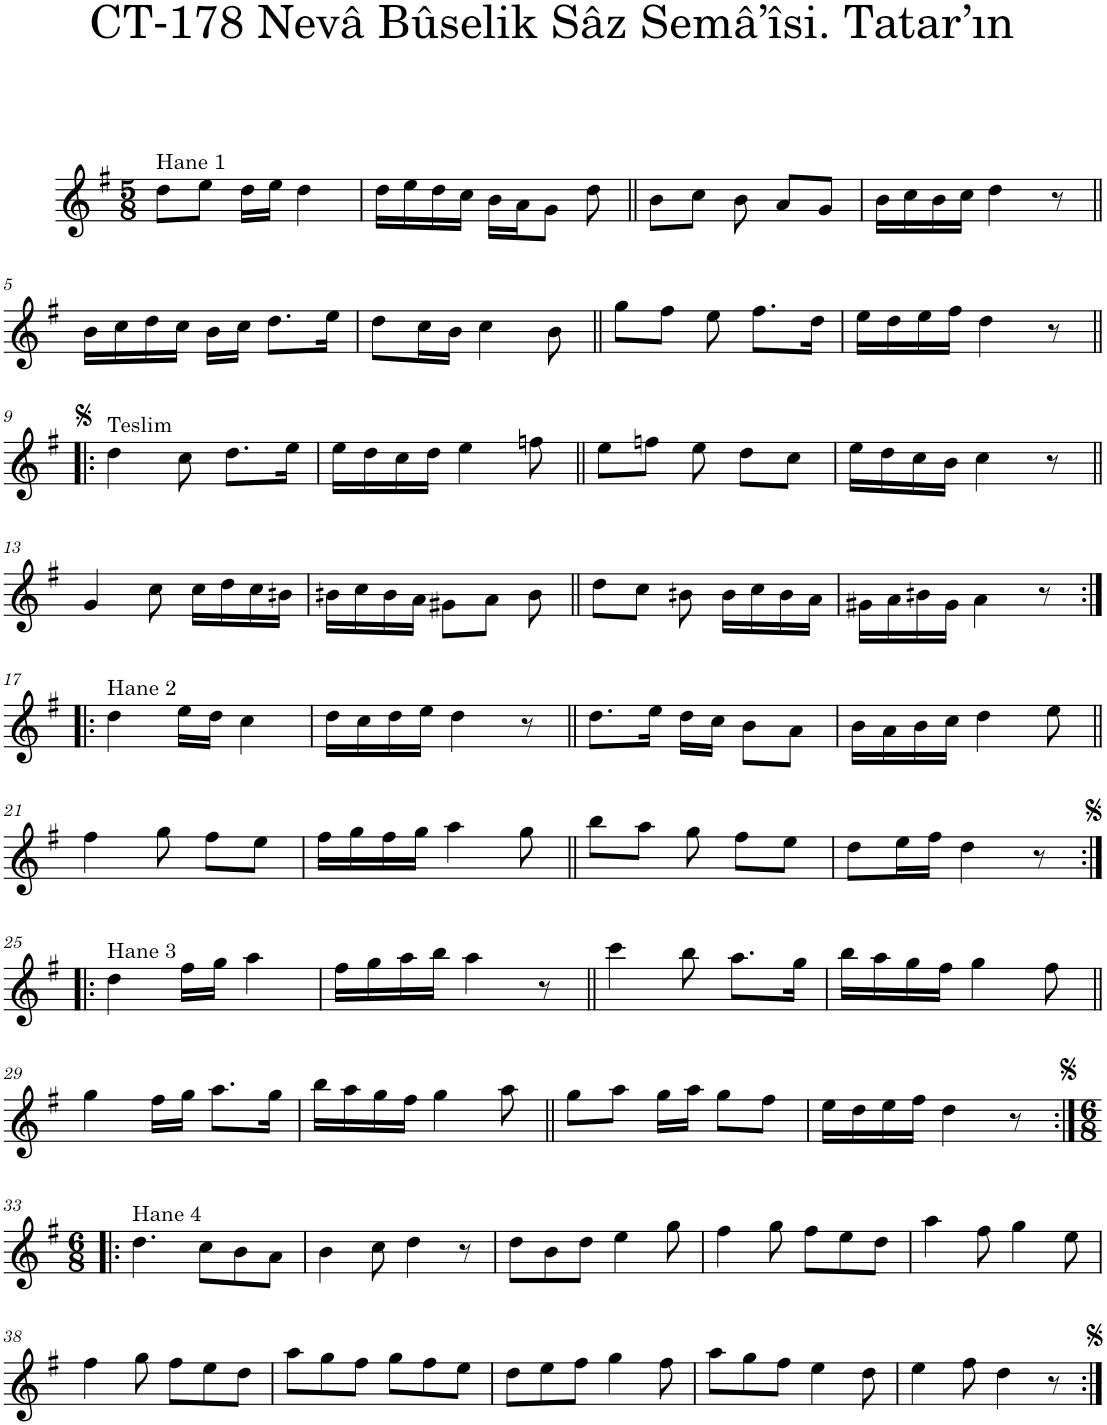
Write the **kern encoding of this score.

**kern
*part1
*staff1
*I"Voice
*I'Vo.
*clefG2
*k[f#]
*M5/8
=1
!LO:TX:a:t=Hane 1
8dd\L
8ee\J
16dd\LL
16ee\JJ
4dd\
=2
16dd\LL
16ee\
16dd\
16cc\JJ
16b\LL
16a\J
8g\J
8dd\
=3||
8b\L
8cc\J
8b\
8a/L
8g/J
=4
16b\LL
16cc\
16b\
16cc\JJ
4dd\
8r
!!LO:LB:g=z
=5||
16b\LL
16cc\
16dd\
16cc\JJ
16b\LL
16cc\JJ
8.dd\L
16ee\Jk
=6
8dd\L
16cc\L
16b\JJ
4cc\
8b\
=7||
8gg\L
8ff#\J
8ee\
8.ff#\L
16dd\Jk
=8
16ee\LL
16dd\
16ee\
16ff#\JJ
4dd\
8r
!!LO:LB:g=z
=9!|:
!LO:TX:a:t=Teslim
4dd\
8cc\
8.dd\L
16ee\Jk
=10
16ee\LL
16dd\
16cc\
16dd\JJ
4ee\
8ffn\
=11||
8ee\L
8ffn\J
8ee\
8dd\L
8cc\J
=12
16ee\LL
16dd\
16cc\
16b\JJ
4cc\
8r
!!LO:LB:g=z
=13||
4g/
8cc\
16cc\LL
16dd\
16cc\
16bn\JJ
=14
16bn\LL
16cc\
16b\
16a\JJ
8g#X\L
8a\J
8b\
=15||
8dd\L
8cc\J
8bn\
16b\LL
16cc\
16b\
16a\JJ
=16
16g#X\LL
16a\
16bn\
16g#\JJ
4a\
8r
!!LO:LB:g=z
=17:|!|:
!LO:TX:a:t=Hane 2
4dd\
16ee\LL
16dd\JJ
4cc\
=18
16dd\LL
16cc\
16dd\
16ee\JJ
4dd\
8r
=19||
8.dd\L
16ee\Jk
16dd\LL
16cc\JJ
8b\L
8a\J
=20
16b\LL
16a\
16b\
16cc\JJ
4dd\
8ee\
!!LO:LB:g=z
=21||
4ff#\
8gg\
8ff#\L
8ee\J
=22
16ff#\LL
16gg\
16ff#\
16gg\JJ
4aa\
8gg\
=23||
8bb\L
8aa\J
8gg\
8ff#\L
8ee\J
=24
8dd\L
16ee\L
16ff#\JJ
4dd\
8r
!!LO:LB:g=z
=25:|!|:
!LO:TX:a:t=Hane 3
4dd\
16ff#\LL
16gg\JJ
4aa\
=26
16ff#\LL
16gg\
16aa\
16bb\JJ
4aa\
8r
=27||
4ccc\
8bb\
8.aa\L
16gg\Jk
=28
16bb\LL
16aa\
16gg\
16ff#\JJ
4gg\
8ff#\
!!LO:LB:g=z
=29||
4gg\
16ff#\LL
16gg\JJ
8.aa\L
16gg\Jk
=30
16bb\LL
16aa\
16gg\
16ff#\JJ
4gg\
8aa\
=31||
8gg\L
8aa\J
16gg\LL
16aa\JJ
8gg\L
8ff#\J
=32
16ee\LL
16dd\
16ee\
16ff#\JJ
4dd\
8r
!!LO:LB:g=z
=33:|!|:
*M6/8
!LO:TX:a:t=Hane 4
4.dd\
8cc\L
8b\
8a\J
=34
4b\
8cc\
4dd\
8r
=35
8dd\L
8b\
8dd\J
4ee\
8gg\
=36
4ff#\
8gg\
8ff#\L
8ee\
8dd\J
=37
4aa\
8ff#\
4gg\
8ee\
!!LO:LB:g=z
=38
4ff#\
8gg\
8ff#\L
8ee\
8dd\J
=39
8aa\L
8gg\
8ff#\J
8gg\L
8ff#\
8ee\J
=40
8dd\L
8ee\
8ff#\J
4gg\
8ff#\
=41
8aa\L
8gg\
8ff#\J
4ee\
8dd\
=42
4ee\
8ff#\
4dd\
8r
=:|!
*-
